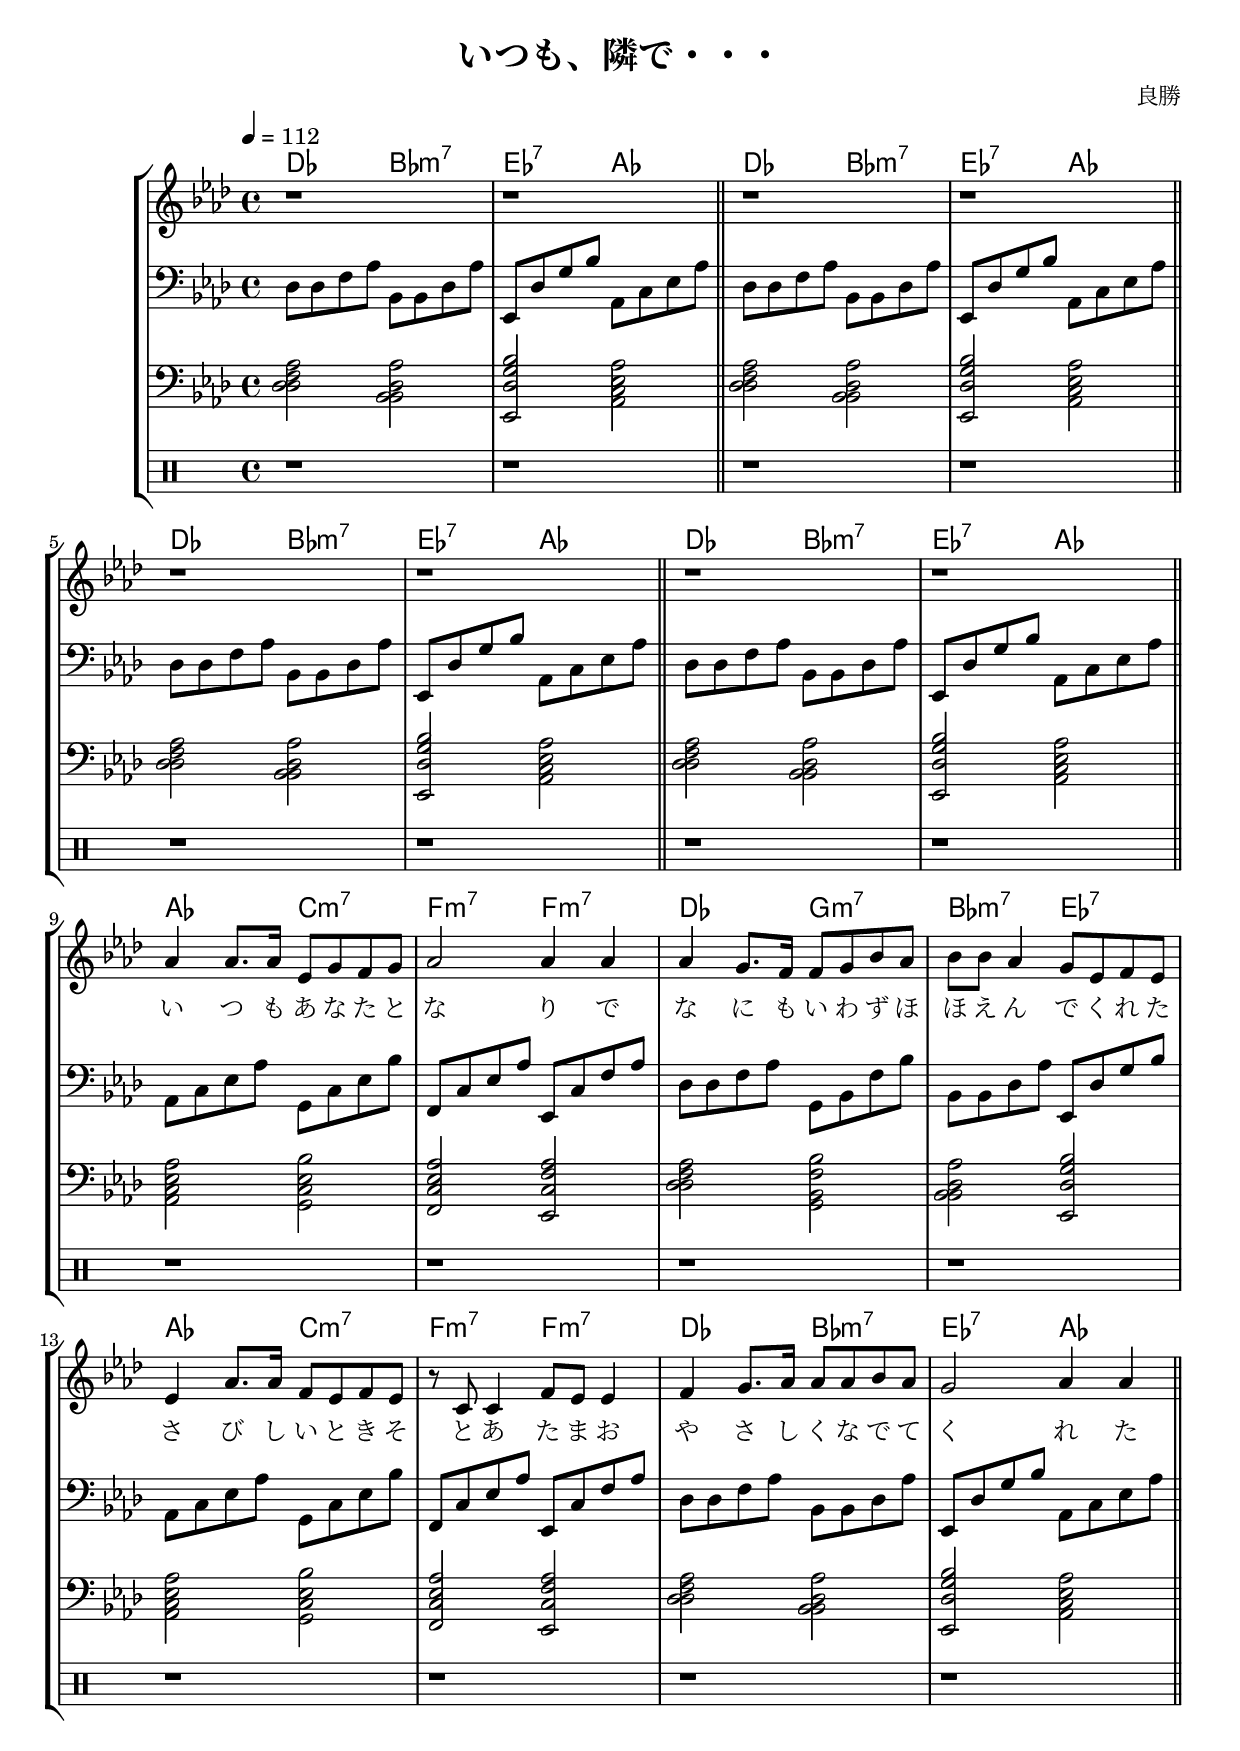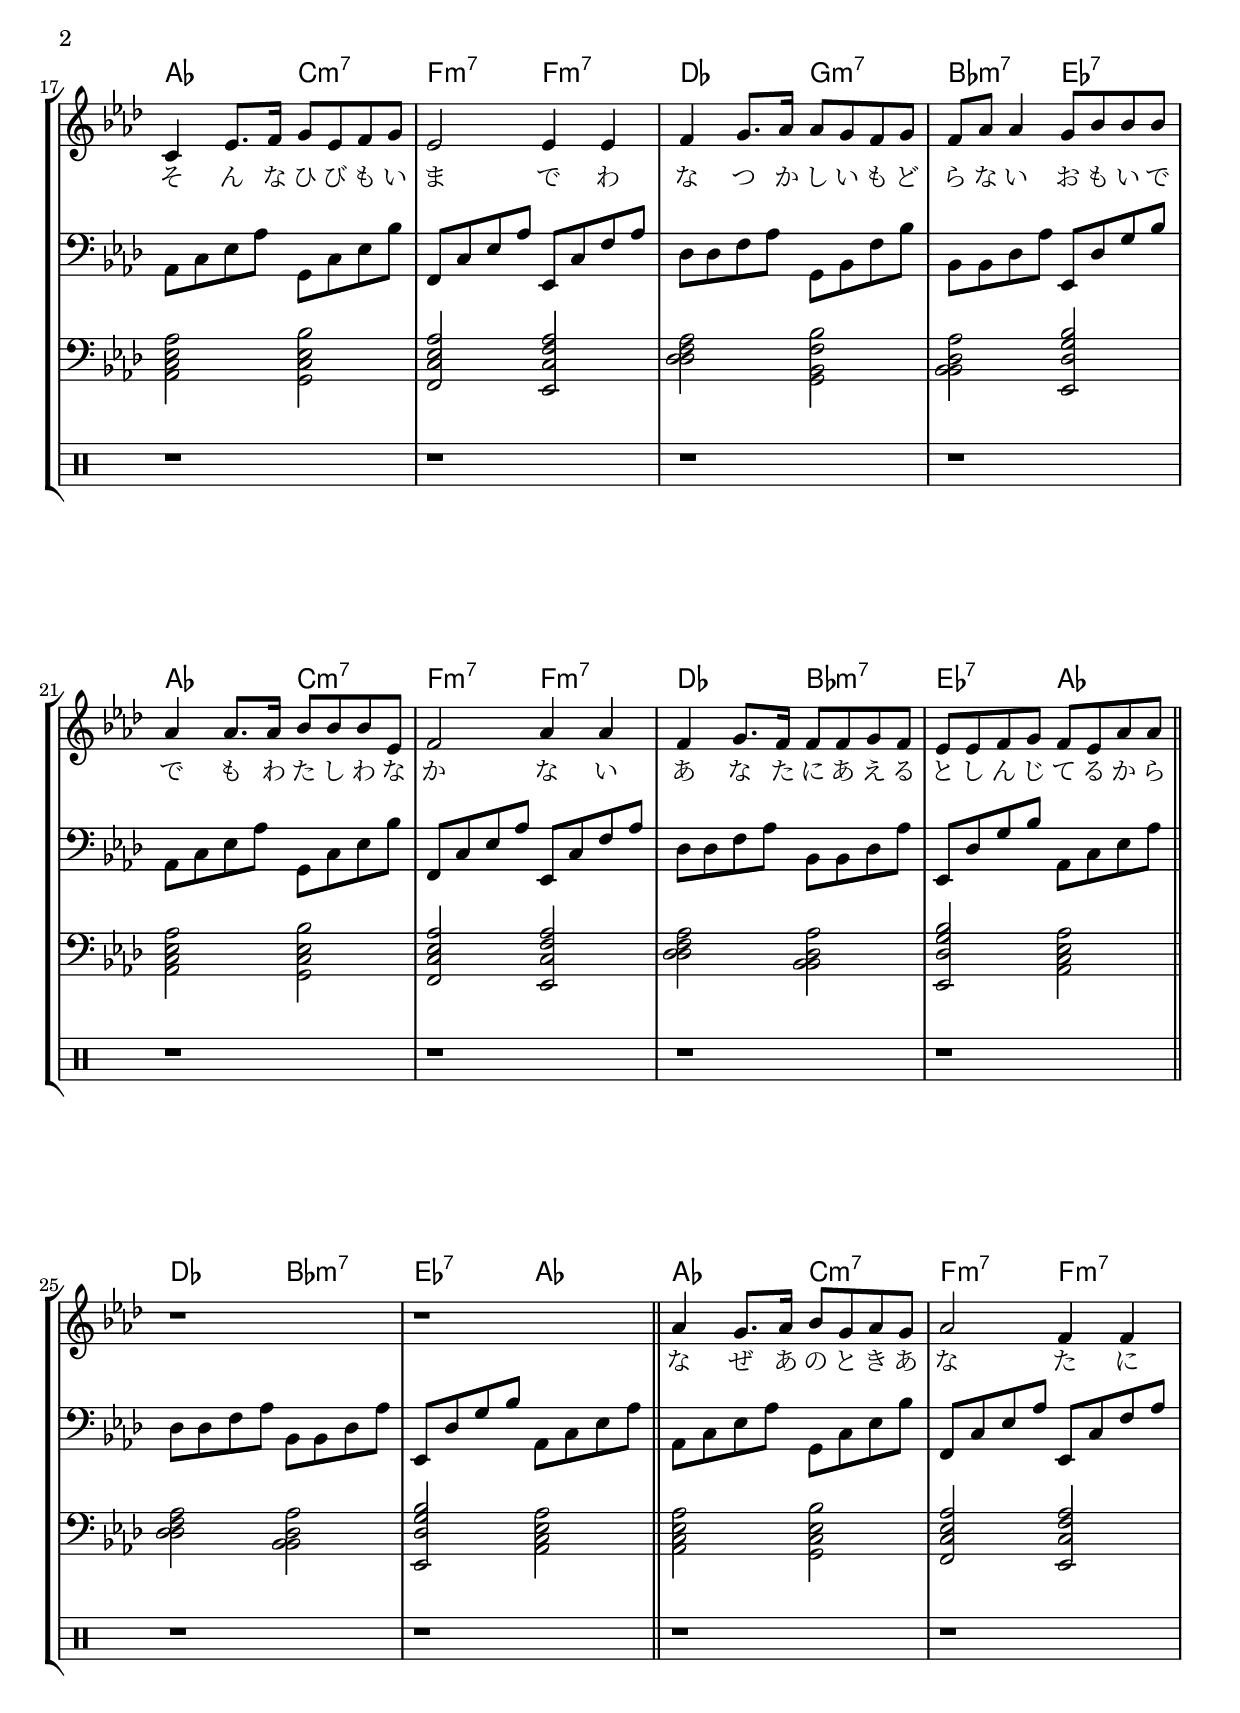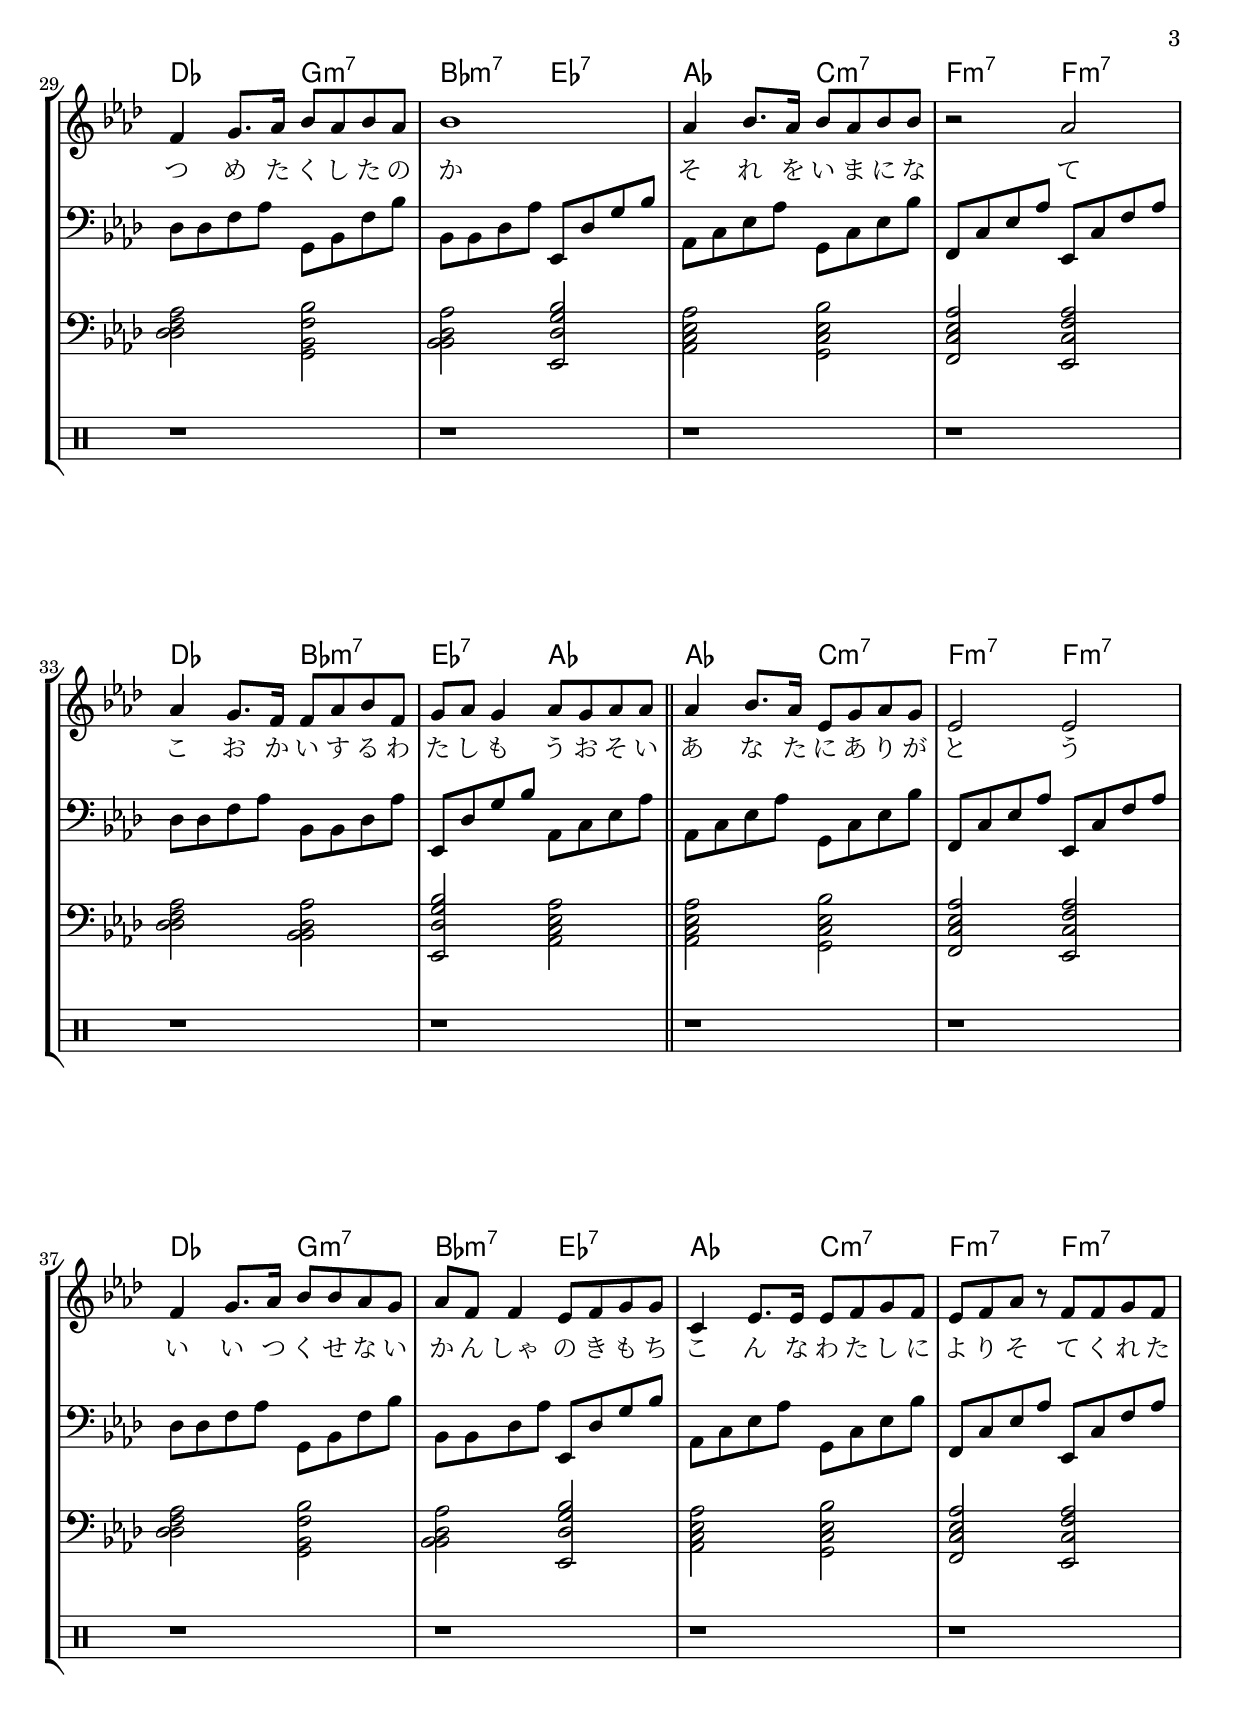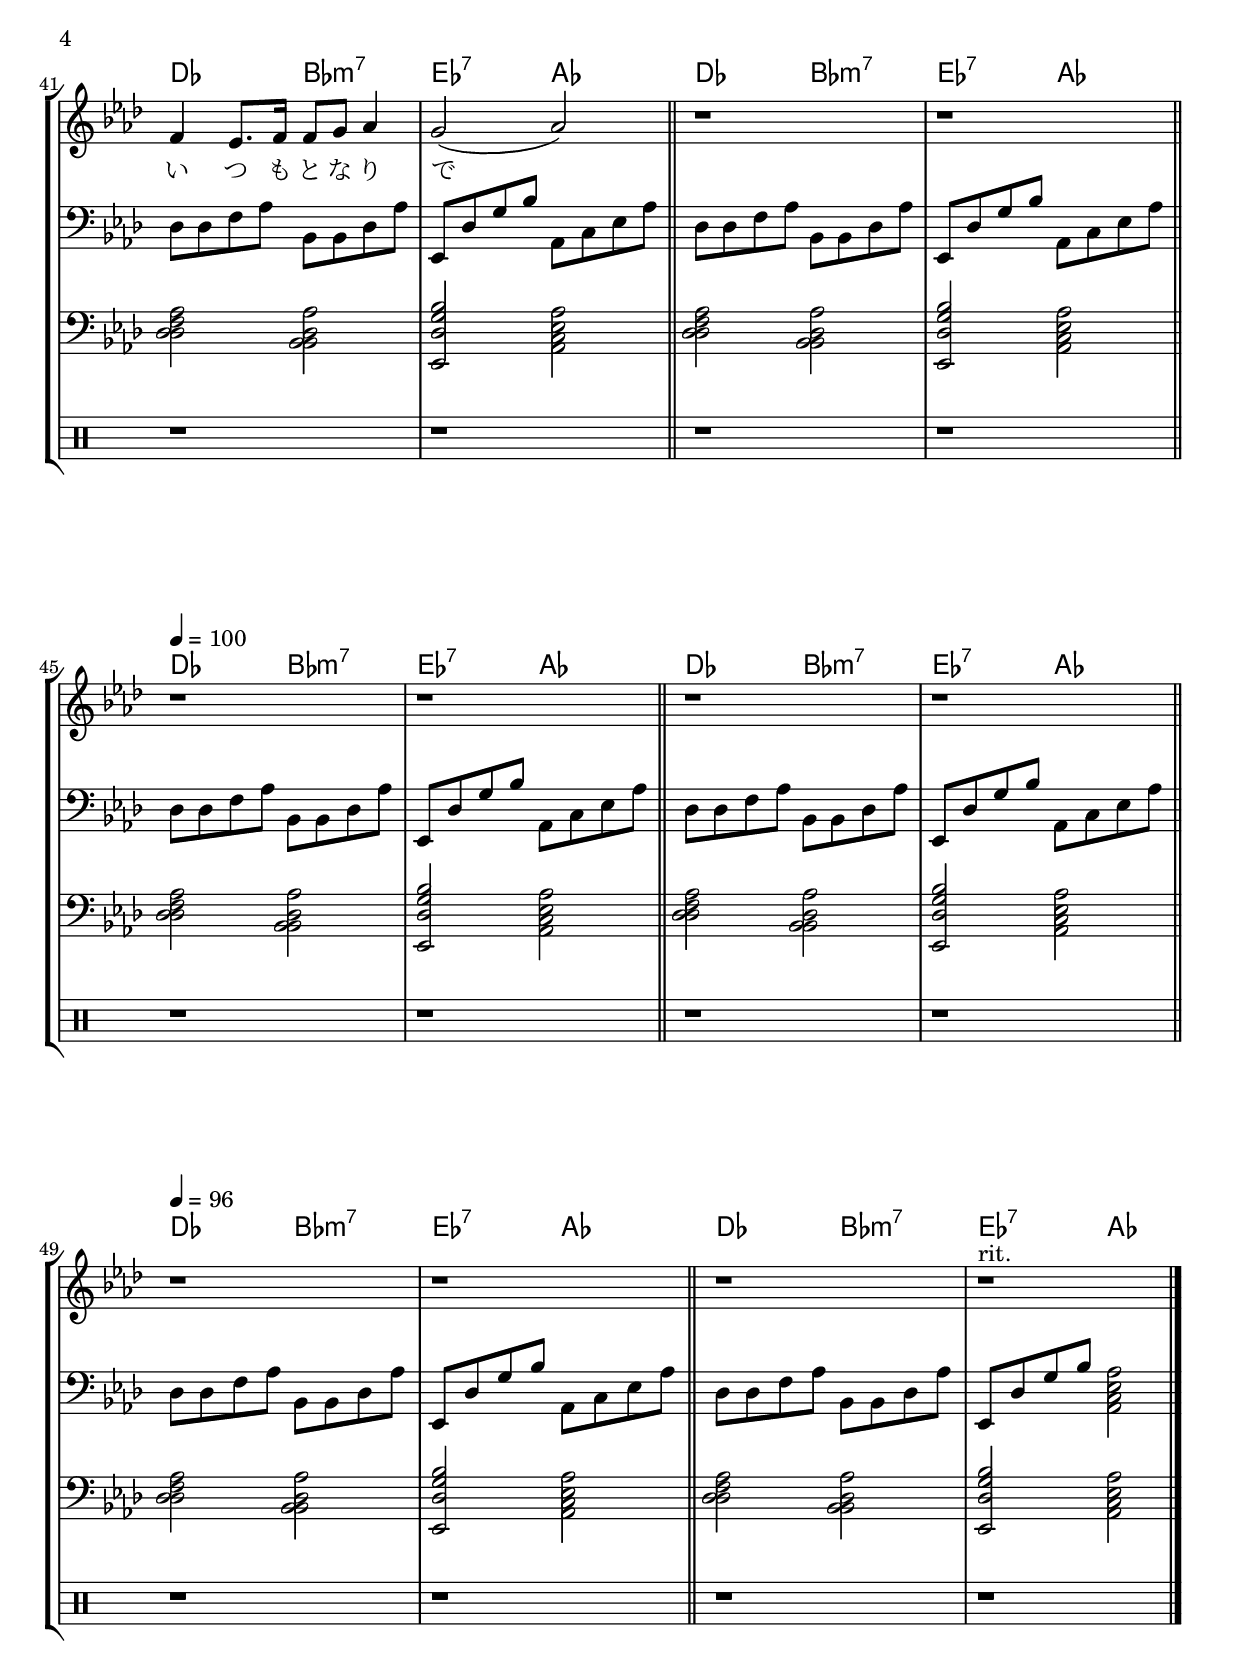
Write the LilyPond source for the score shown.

\version "2.12.1"

\header {
	title = \markup {いつも、隣で・・・}
	composer = \markup \center-column {良勝}
}

harmony = \chordmode {
	des2 bes:min7 es:7 as 

	des bes:min7 es:7 as 

	des bes:min7 es:7 as 

	des bes:min7 es:7 as 

	as c:min7 f:min7 f:min7 des g:min7 bes:min7 es:7 as c:min7 f:min7 f:min7 des bes:min7 es:7 as 

	as c:min7 f:min7 f:min7 des g:min7 bes:min7 es:7 as c:min7 f:min7 f:min7 des bes:min7 es:7 as 

	des bes:min7 es:7 as 

	as c:min7 f:min7 f:min7 des g:min7 bes:min7 es:7 as c:min7 f:min7 f:min7 des bes:min7 es:7 as 

	as c:min7 f:min7 f:min7 des g:min7 bes:min7 es:7 as c:min7 f:min7 f:min7 des bes:min7 es:7 as 

	des bes:min7 es:7 as 

	des bes:min7 es:7 as 

	des bes:min7 es:7 as 

	des bes:min7 es:7 as 

	des bes:min7 es:7 as 
}

melody = {
	\key as \major
	\tempo 4 = 112
	r1 | r1   
	r1 | r1   
	r1 | r1   
	r1 | r1   
	\set Staff.midiInstrument = #"fss0.35"
	 as'4  as'8.  as'16  es'8  g'8  f'8  g'8 
	as'2  as'4  as'4 
	as'4  g'8.  f'16  f'8  g'8  bes'8  as'8 
	bes'8  bes'8  as'4  g'8  es'8  f'8  es'8 
	es'4  as'8.  as'16  f'8  es'8  f'8  es'8 
	r8  c'8  c'4  f'8  es'8  es'4 
	f'4  g'8.  as'16  as'8  as'8  bes'8  as'8 
	g'2  as'4  as'4
	\set Staff.midiInstrument = #"fss0.35"
	 c'4  es'8.  f'16  g'8  es'8  f'8  g'8 
	es'2  es'4  es'4 
	f'4  g'8.  as'16  as'8  g'8  f'8  g'8 
	f'8  as'8  as'4  g'8  bes'8  bes'8  bes'8 
	as'4  as'8.  as'16  bes'8  bes'8  bes'8  es'8 
	f'2  as'4  as'4 
	f'4  g'8.  f'16  f'8  f'8  g'8  f'8 
	es'8  es'8  f'8  g'8  f'8  es'8  as'8  as'8
	r1 | r1   
	\set Staff.midiInstrument = #"fss0.35"
	 as'4  g'8.  as'16  bes'8  g'8  as'8  g'8 
	as'2  f'4  f'4 
	f'4  g'8.  as'16  bes'8  as'8  bes'8  as'8 
	bes'1 
	as'4  bes'8.  as'16  bes'8  as'8  bes'8  bes'8 
	r2  as'2 
	as'4  g'8.  f'16  f'8  as'8  bes'8  f'8 
	g'8  as'8  g'4  as'8  g'8  as'8  as'8
	\set Staff.midiInstrument = #"fss0.35"
	 as'4  bes'8.  as'16  es'8  g'8  as'8  g'8 
	es'2  es'2 
	f'4  g'8.  as'16  bes'8  bes'8  as'8  g'8 
	as'8  f'8  f'4  es'8  f'8  g'8  g'8 
	c'4  es'8.  es'16  es'8  f'8  g'8  f'8 
	es'8  f'8  as'8  r8  f'8  f'8  g'8  f'8 
	f'4  es'8.  f'16  f'8  g'8  as'4 
	g'2  (as'2)
	r1 | r1   
	\tempo 4 = 100
	r1 | r1   
	r1 | r1   
	\tempo 4 = 96
	r1 | r1   
	r1 | r1^"rit." \bar "|."
}

words = \lyricmode {
	
	
	
	
	い  つ  も  あ  な  た  と  な  り  で  な  に  も  い  わ  ず  ほ  ほ  え  ん  で  く  れ  た  さ  び  し  い  と  き  そ  と  あ  た  ま  お  や  さ  し  く  な  で  て  く  れ  た  
	そ  ん  な  ひ  び  も  い  ま  で  わ  な  つ  か  し  い  も  ど  ら  な  い  お  も  い  で  で  も  わ  た  し  わ  な  か  な  い  あ  な  た  に  あ  え  る  と  し  ん  じ  て  る  か  ら  
	
	な  ぜ  あ  の  と  き  あ  な  た  に  つ  め  た  く  し  た  の  か  そ  れ  を  い  ま  に  な  て  こ  お  か  い  す  る  わ  た  し  も  う  お  そ  い  
	あ  な  た  に  あ  り  が  と  う  い  い  つ  く  せ  な  い  か  ん  しゃ  の  き  も  ち  こ  ん  な  わ  た  し  に  よ  り  そ  て  く  れ  た  い  つ  も  と  な  り  で  
	
	
	
	
	
}

tempochange = {
	\tempo 4 = 112
	r1 | r1 \bar "||"
	\tempo 4 = 112
	r1 | r1 \bar "||"
	\tempo 4 = 112
	r1 | r1 \bar "||"
	\tempo 4 = 112
	r1 | r1 \bar "||"
	\tempo 4 = 112
	r1 | r1 | r1 | r1 | r1 | r1 | r1 | r1 \bar "||"
	\tempo 4 = 112
	r1 | r1 | r1 | r1 | r1 | r1 | r1 | r1 \bar "||"
	\tempo 4 = 112
	r1 | r1 \bar "||"
	\tempo 4 = 112
	r1 | r1 | r1 | r1 | r1 | r1 | r1 | r1 \bar "||"
	\tempo 4 = 112
	r1 | r1 | r1 | r1 | r1 | r1 | r1 | r1 \bar "||"
	\tempo 4 = 112
	r1 | r1 \bar "||"
	\tempo 4 = 100
	r1 | r1 \bar "||"
	\tempo 4 = 100
	r1 | r1 \bar "||"
	\tempo 4 = 96
	r1 | r1 \bar "||"
	\tempo 4 = 96
	r1 | \tempo 4 = 72 r2 \tempo 4 = 64 r2 \bar "|."
}

mainacc = {
	\clef bass
	\set Staff.midiInstrument = #"Acoustic Guitar (steel)"
	\key as \major
	\tempo 4 = 112
	des8 des8 f8 as8
	bes,8 bes,8 des8 as8
	es,8 des8 g8 bes8
	as,8 c8 es8 as8
	\bar "||"

	\set Staff.midiInstrument = #"Acoustic Guitar (steel)"
	des8 des8 f8 as8
	bes,8 bes,8 des8 as8
	es,8 des8 g8 bes8
	as,8 c8 es8 as8
	\bar "||"

	\set Staff.midiInstrument = #"Acoustic Guitar (steel)"
	des8 des8 f8 as8
	bes,8 bes,8 des8 as8
	es,8 des8 g8 bes8
	as,8 c8 es8 as8
	\bar "||"

	\set Staff.midiInstrument = #"Acoustic Guitar (steel)"
	des8 des8 f8 as8
	bes,8 bes,8 des8 as8
	es,8 des8 g8 bes8
	as,8 c8 es8 as8
	\bar "||"

	\set Staff.midiInstrument = #"Acoustic Guitar (steel)"
	as,8 c8 es8 as8
	g,8 c8 es8 bes8
	f,8 c8 es8 as8
	es,8 c8 f8 as8
	des8 des8 f8 as8
	g,8 bes,8 f8 bes8
	bes,8 bes,8 des8 as8
	es,8 des8 g8 bes8
	as,8 c8 es8 as8
	g,8 c8 es8 bes8
	f,8 c8 es8 as8
	es,8 c8 f8 as8
	des8 des8 f8 as8
	bes,8 bes,8 des8 as8
	es,8 des8 g8 bes8
	as,8 c8 es8 as8
	\bar "||"

	\set Staff.midiInstrument = #"Acoustic Guitar (steel)"
	as,8 c8 es8 as8
	g,8 c8 es8 bes8
	f,8 c8 es8 as8
	es,8 c8 f8 as8
	des8 des8 f8 as8
	g,8 bes,8 f8 bes8
	bes,8 bes,8 des8 as8
	es,8 des8 g8 bes8
	as,8 c8 es8 as8
	g,8 c8 es8 bes8
	f,8 c8 es8 as8
	es,8 c8 f8 as8
	des8 des8 f8 as8
	bes,8 bes,8 des8 as8
	es,8 des8 g8 bes8
	as,8 c8 es8 as8
	\bar "||"

	\set Staff.midiInstrument = #"Acoustic Guitar (steel)"
	des8 des8 f8 as8
	bes,8 bes,8 des8 as8
	es,8 des8 g8 bes8
	as,8 c8 es8 as8
	\bar "||"

	\set Staff.midiInstrument = #"Acoustic Guitar (steel)"
	as,8 c8 es8 as8
	g,8 c8 es8 bes8
	f,8 c8 es8 as8
	es,8 c8 f8 as8
	des8 des8 f8 as8
	g,8 bes,8 f8 bes8
	bes,8 bes,8 des8 as8
	es,8 des8 g8 bes8
	as,8 c8 es8 as8
	g,8 c8 es8 bes8
	f,8 c8 es8 as8
	es,8 c8 f8 as8
	des8 des8 f8 as8
	bes,8 bes,8 des8 as8
	es,8 des8 g8 bes8
	as,8 c8 es8 as8
	\bar "||"

	\set Staff.midiInstrument = #"Acoustic Guitar (steel)"
	as,8 c8 es8 as8
	g,8 c8 es8 bes8
	f,8 c8 es8 as8
	es,8 c8 f8 as8
	des8 des8 f8 as8
	g,8 bes,8 f8 bes8
	bes,8 bes,8 des8 as8
	es,8 des8 g8 bes8
	as,8 c8 es8 as8
	g,8 c8 es8 bes8
	f,8 c8 es8 as8
	es,8 c8 f8 as8
	des8 des8 f8 as8
	bes,8 bes,8 des8 as8
	es,8 des8 g8 bes8
	as,8 c8 es8 as8
	\bar "||"

	\set Staff.midiInstrument = #"Acoustic Guitar (steel)"
	des8 des8 f8 as8
	bes,8 bes,8 des8 as8
	es,8 des8 g8 bes8
	as,8 c8 es8 as8
	\bar "||"

	\set Staff.midiInstrument = #"Acoustic Guitar (steel)"
	\tempo 4 = 100
	des8 des8 f8 as8
	bes,8 bes,8 des8 as8
	es,8 des8 g8 bes8
	as,8 c8 es8 as8
	\bar "||"

	\set Staff.midiInstrument = #"Acoustic Guitar (steel)"
	des8 des8 f8 as8
	bes,8 bes,8 des8 as8
	es,8 des8 g8 bes8
	as,8 c8 es8 as8
	\bar "||"

	\set Staff.midiInstrument = #"Acoustic Guitar (steel)"
	\tempo 4 = 96
	des8 des8 f8 as8
	bes,8 bes,8 des8 as8
	es,8 des8 g8 bes8
	as,8 c8 es8 as8
	\bar "||"

	\set Staff.midiInstrument = #"Acoustic Guitar (steel)"
	des8 des8 f8 as8
	bes,8 bes,8 des8 as8
	es,8 des8 g8 bes8
	<as, c es as>2
	\bar "|."
}

subacc = {
	\clef bass
	\set Staff.midiInstrument = #"Electric Guitar (clean)"
	\key as \major
	\tempo 4 = 112
	<des des f as>2
	<bes, bes, des as>2
	<es, des g bes>2
	<as, c es as>2
	\bar "||"

	\set Staff.midiInstrument = #"Electric Guitar (clean)"
	<des des f as>2
	<bes, bes, des as>2
	<es, des g bes>2
	<as, c es as>2
	\bar "||"

	\set Staff.midiInstrument = #"Electric Guitar (clean)"
	<des des f as>2
	<bes, bes, des as>2
	<es, des g bes>2
	<as, c es as>2
	\bar "||"

	\set Staff.midiInstrument = #"Electric Guitar (clean)"
	<des des f as>2
	<bes, bes, des as>2
	<es, des g bes>2
	<as, c es as>2
	\bar "||"

	\set Staff.midiInstrument = #"Electric Guitar (clean)"
	<as, c es as>2
	<g, c es bes>2
	<f, c es as>2
	<es, c f as>2
	<des des f as>2
	<g, bes, f bes>2
	<bes, bes, des as>2
	<es, des g bes>2
	<as, c es as>2
	<g, c es bes>2
	<f, c es as>2
	<es, c f as>2
	<des des f as>2
	<bes, bes, des as>2
	<es, des g bes>2
	<as, c es as>2
	\bar "||"

	\set Staff.midiInstrument = #"Electric Guitar (clean)"
	<as, c es as>2
	<g, c es bes>2
	<f, c es as>2
	<es, c f as>2
	<des des f as>2
	<g, bes, f bes>2
	<bes, bes, des as>2
	<es, des g bes>2
	<as, c es as>2
	<g, c es bes>2
	<f, c es as>2
	<es, c f as>2
	<des des f as>2
	<bes, bes, des as>2
	<es, des g bes>2
	<as, c es as>2
	\bar "||"

	\set Staff.midiInstrument = #"Electric Guitar (clean)"
	<des des f as>2
	<bes, bes, des as>2
	<es, des g bes>2
	<as, c es as>2
	\bar "||"

	\set Staff.midiInstrument = #"Electric Guitar (clean)"
	<as, c es as>2
	<g, c es bes>2
	<f, c es as>2
	<es, c f as>2
	<des des f as>2
	<g, bes, f bes>2
	<bes, bes, des as>2
	<es, des g bes>2
	<as, c es as>2
	<g, c es bes>2
	<f, c es as>2
	<es, c f as>2
	<des des f as>2
	<bes, bes, des as>2
	<es, des g bes>2
	<as, c es as>2
	\bar "||"

	\set Staff.midiInstrument = #"Electric Guitar (clean)"
	<as, c es as>2
	<g, c es bes>2
	<f, c es as>2
	<es, c f as>2
	<des des f as>2
	<g, bes, f bes>2
	<bes, bes, des as>2
	<es, des g bes>2
	<as, c es as>2
	<g, c es bes>2
	<f, c es as>2
	<es, c f as>2
	<des des f as>2
	<bes, bes, des as>2
	<es, des g bes>2
	<as, c es as>2
	\bar "||"

	\set Staff.midiInstrument = #"Electric Guitar (clean)"
	<des des f as>2
	<bes, bes, des as>2
	<es, des g bes>2
	<as, c es as>2
	\bar "||"

	\set Staff.midiInstrument = #"Electric Guitar (clean)"
	\tempo 4 = 100
	<des des f as>2
	<bes, bes, des as>2
	<es, des g bes>2
	<as, c es as>2
	\bar "||"

	\set Staff.midiInstrument = #"Electric Guitar (clean)"
	<des des f as>2
	<bes, bes, des as>2
	<es, des g bes>2
	<as, c es as>2
	\bar "||"

	\set Staff.midiInstrument = #"Electric Guitar (clean)"
	\tempo 4 = 96
	<des des f as>2
	<bes, bes, des as>2
	<es, des g bes>2
	<as, c es as>2
	\bar "||"

	\set Staff.midiInstrument = #"Electric Guitar (clean)"
	<des des f as>2
	<bes, bes, des as>2
	<es, des g bes>2
	<as, c es as>2
	\bar "|."
}

percA = {
	\drummode {
	r1 |r1 \bar "||"
	r1 |r1 \bar "||"
	r1 |r1 \bar "||"
	r1 |r1 \bar "||"
	r1 |r1 |r1 |r1 |r1 |r1 |r1 |r1 \bar "||"
	r1 |r1 |r1 |r1 |r1 |r1 |r1 |r1 \bar "||"
	r1 |r1 \bar "||"
	r1 |r1 |r1 |r1 |r1 |r1 |r1 |r1 \bar "||"
	r1 |r1 |r1 |r1 |r1 |r1 |r1 |r1 \bar "||"
	r1 |r1 \bar "||"
	r1 |r1 \bar "||"
	r1 |r1 \bar "||"
	r1 |r1 \bar "||"
	r1 |r1 \bar "|."
	}
}

percB = {
	\drummode {
	r1 |r1 \bar "||"
	r1 |r1 \bar "||"
	r1 |r1 \bar "||"
	r1 |r1 \bar "||"
	r1 |r1 |r1 |r1 |r1 |r1 |r1 |r1 \bar "||"
	r1 |r1 |r1 |r1 |r1 |r1 |r1 |r1 \bar "||"
	r1 |r1 \bar "||"
	r1 |r1 |r1 |r1 |r1 |r1 |r1 |r1 \bar "||"
	r1 |r1 |r1 |r1 |r1 |r1 |r1 |r1 \bar "||"
	r1 |r1 \bar "||"
	r1 |r1 \bar "||"
	r1 |r1 \bar "||"
	r1 |r1 \bar "||"
	r1 |r1 \bar "|."
	}
}

percC = {
	\drummode {
	r1 |r1 \bar "||"
	r1 |r1 \bar "||"
	r1 |r1 \bar "||"
	r1 |r1 \bar "||"
	r1 |r1 |r1 |r1 |r1 |r1 |r1 |r1 \bar "||"
	r1 |r1 |r1 |r1 |r1 |r1 |r1 |r1 \bar "||"
	r1 |r1 \bar "||"
	r1 |r1 |r1 |r1 |r1 |r1 |r1 |r1 \bar "||"
	r1 |r1 |r1 |r1 |r1 |r1 |r1 |r1 \bar "||"
	r1 |r1 \bar "||"
	r1 |r1 \bar "||"
	r1 |r1 \bar "||"
	r1 |r1 \bar "||"
	r1 |r1 \bar "|."
	}
}

percD = {
	\drummode {
	r1 |r1 \bar "||"
	r1 |r1 \bar "||"
	r1 |r1 \bar "||"
	r1 |r1 \bar "||"
	r1 |r1 |r1 |r1 |r1 |r1 |r1 |r1 \bar "||"
	r1 |r1 |r1 |r1 |r1 |r1 |r1 |r1 \bar "||"
	r1 |r1 \bar "||"
	r1 |r1 |r1 |r1 |r1 |r1 |r1 |r1 \bar "||"
	r1 |r1 |r1 |r1 |r1 |r1 |r1 |r1 \bar "||"
	r1 |r1 \bar "||"
	r1 |r1 \bar "||"
	r1 |r1 \bar "||"
	r1 |r1 \bar "||"
	r1 |r1 \bar "|."
	}
}

percE = {
	\drummode {
	r1 |r1 \bar "||"
	r1 |r1 \bar "||"
	r1 |r1 \bar "||"
	r1 |r1 \bar "||"
	r1 |r1 |r1 |r1 |r1 |r1 |r1 |r1 \bar "||"
	r1 |r1 |r1 |r1 |r1 |r1 |r1 |r1 \bar "||"
	r1 |r1 \bar "||"
	r1 |r1 |r1 |r1 |r1 |r1 |r1 |r1 \bar "||"
	r1 |r1 |r1 |r1 |r1 |r1 |r1 |r1 \bar "||"
	r1 |r1 \bar "||"
	r1 |r1 \bar "||"
	r1 |r1 \bar "||"
	r1 |r1 \bar "||"
	r1 |r1 \bar "|."
	}
}

\score {
	<<
		\new StaffGroup <<
			\new ChordNames {\harmony}
			\new Voice = "melody" {\melody}
			\new Lyrics \lyricsto "melody" \words
			\new Staff = "mainacc" {\mainacc}
			\new Staff = "subacc" {\subacc}
			\new DrumStaff <<
				\new DrumVoice {\percA}
				\new DrumVoice {\percB}
				\new DrumVoice {\percC}
				\new DrumVoice {\percD}
				\new DrumVoice {\percE}
			>>
		>>
	>>
	\layout { }
}
